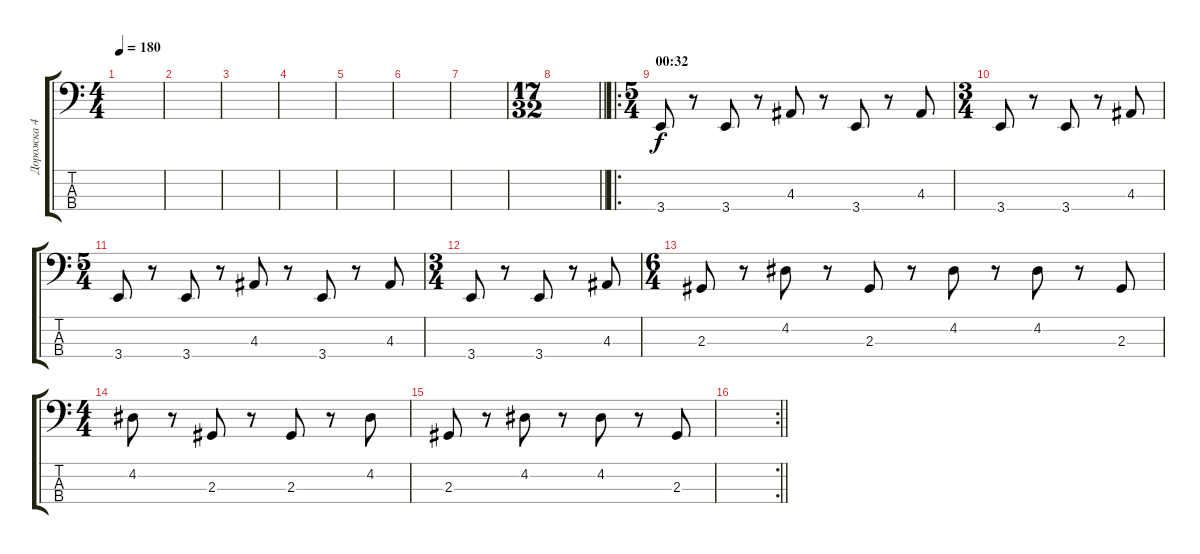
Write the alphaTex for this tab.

\track ("Дорожка 4" "Дорожка 4") {instrument electricbassfinger}
\staff {score tabs}
\tuning (E2 B1 Gb1 Db1) {hide}
\ts (4 4)
\tempo 180
\clef f4
\ks c
|
|
|
|
|
|
|
\ts (17 32)
\barLineRight lightlight
|
\ro
\ts (5 4)
\section ("" "00:32")
3.4.8 r.8 3.4.8 r.8 4.3.8 r.8 3.4.8 r.8 4.3.8 |
\ts (3 4)
3.4.8 r.8 3.4.8 r.8 4.3.8 |
\ts (5 4)
3.4.8 r.8 3.4.8 r.8 4.3.8 r.8 3.4.8 r.8 4.3.8 |
\ts (3 4)
3.4.8 r.8 3.4.8 r.8 4.3.8 |
\ts (6 4)
2.3.8 r.8 4.2.8 r.8 2.3.8 r.8 4.2.8 r.8 4.2.8 r.8 2.3.8 |
\ts (4 4)
4.2.8 r.8 2.3.8 r.8 2.3.8 r.8 4.2.8 |
2.3.8 r.8 4.2.8 r.8 4.2.8 r.8 2.3.8 |
\rc 2
\barLineRight lightlight
